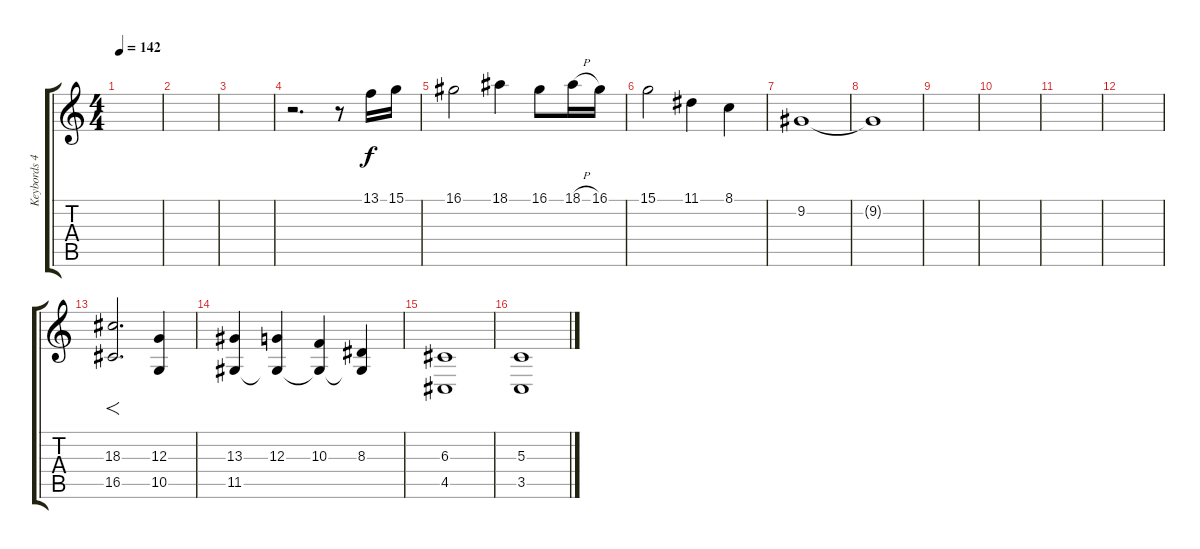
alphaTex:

\track ("Keybords 4" "Keybords 4") {instrument fx8scifi}
\staff {score tabs}
\tuning (E4 B3 G3 D3 A2 E2) {hide}
\ts (4 4)
\tempo 142
\clef g2
\ks c
|
|
|
r.2{d} r.8 13.1.16{volume 14 instrument piccolo} 15.1.16 |
16.1.2 18.1.4 16.1.8 18.1{h}.16 16.1.16 |
15.1.2 11.1.4 8.1.4 |
9.2.1{volume 8} |
9.2{t}.1 |
|
|
|
|
(18.3 16.5).2{f d volume 14 instrument stringensemble1} (12.3 10.5).4 |
(13.3 11.5).4 (12.3 11.5{t}).4 (10.3 11.5{t}).4 (8.3 11.5{t}).4 |
(6.3 4.5).1 |
(5.3 3.5).1
